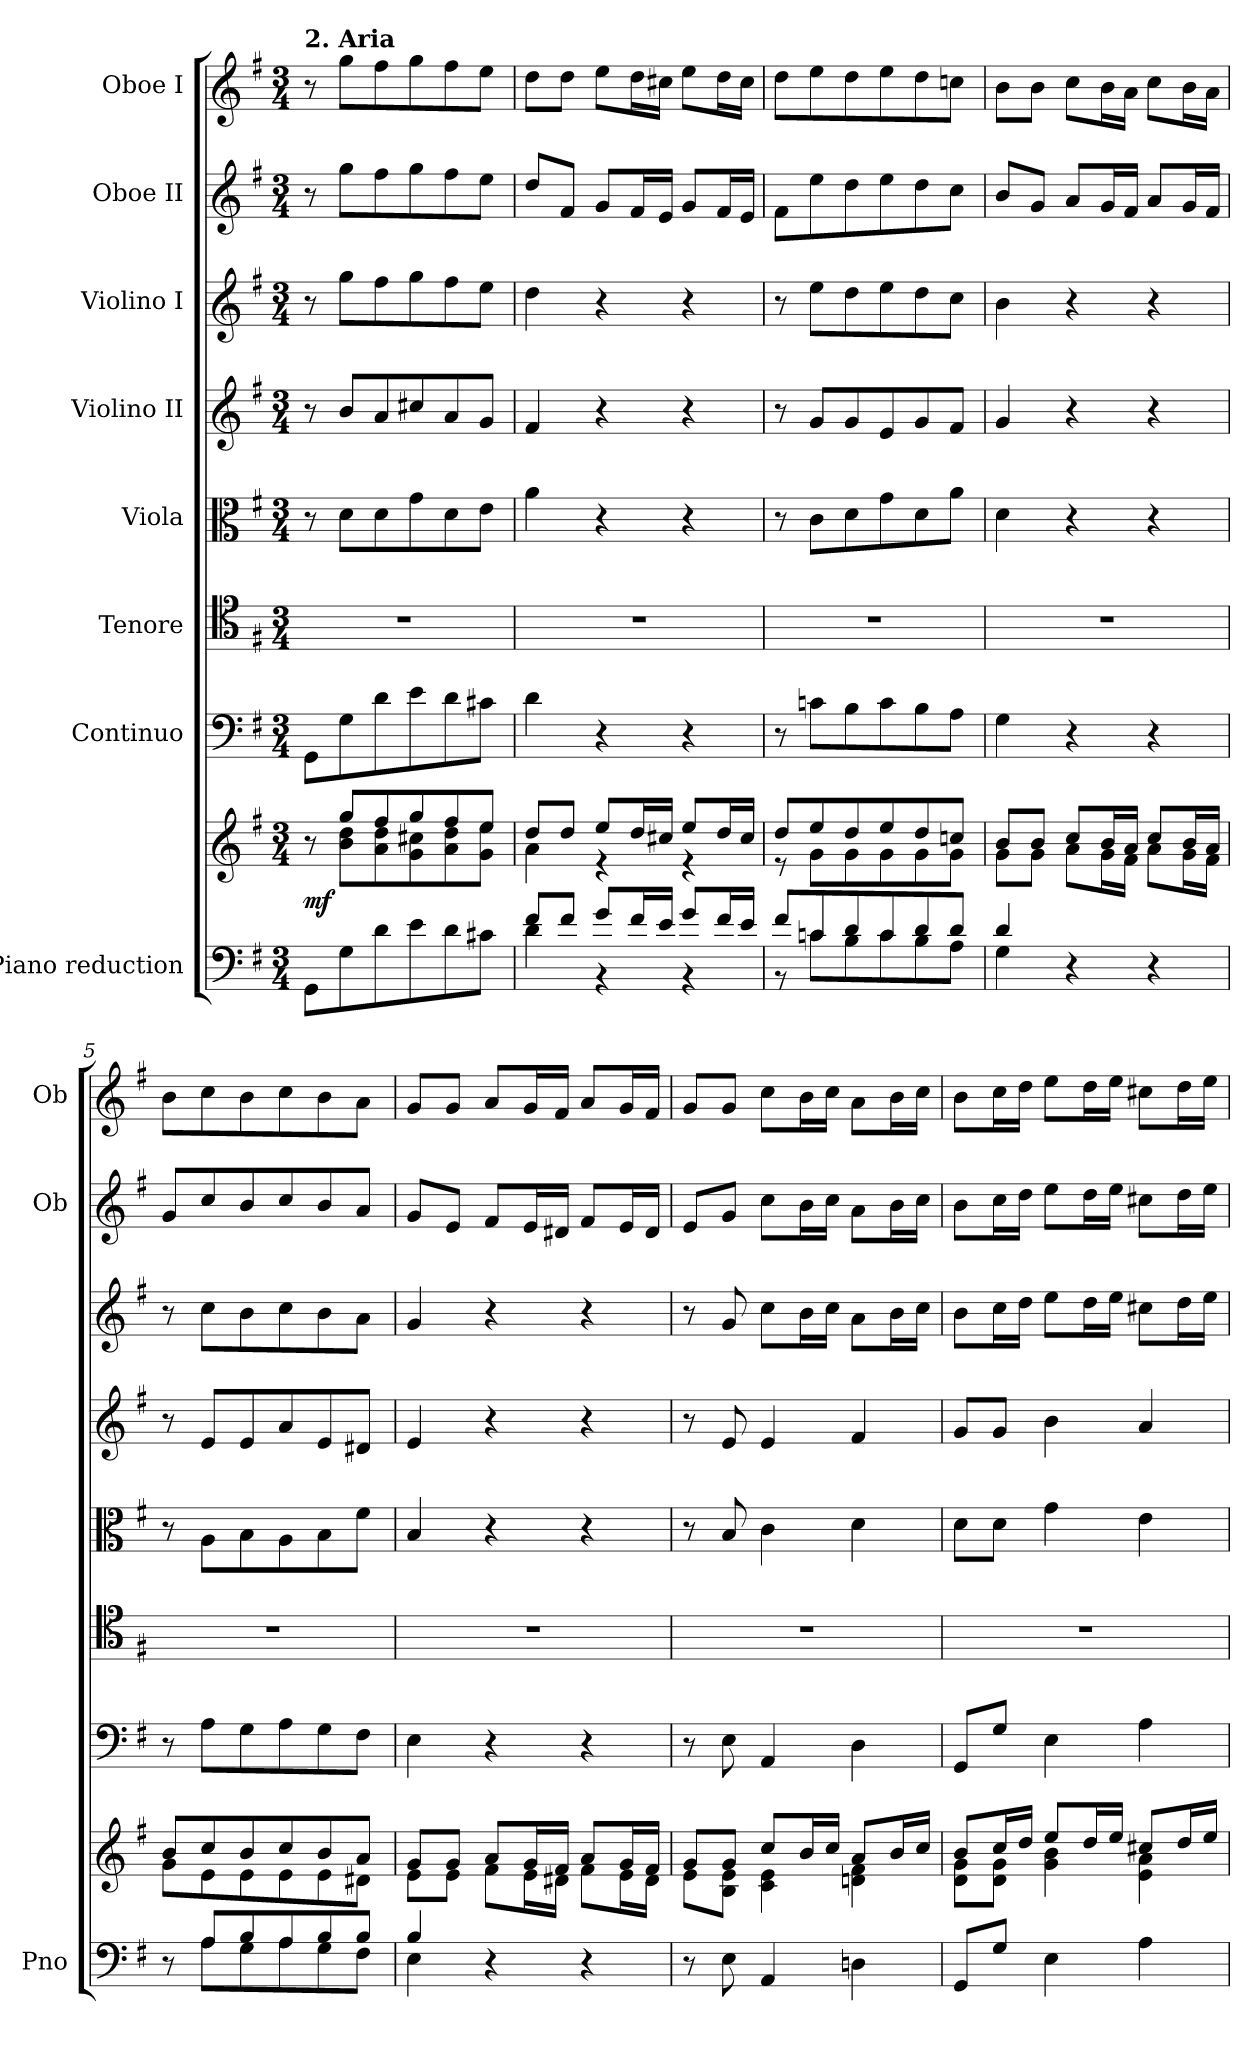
**kern	**kern	**dynam	**kern	**kern	**kern	**kern	**kern	**kern	**kern
*part8	*part8	*part8	*part7	*part6	*part5	*part4	*part3	*part2	*part1
*staff9	*staff8	*staff8/9	*staff7	*staff6	*staff5	*staff4	*staff3	*staff2	*staff1
*I"Piano reduction	*	*	*I"Continuo	*I"Tenore	*I"Viola	*I"Violino II	*I"Violino I	*I"Oboe II	*I"Oboe I
*I'Pno	*	*	*	*	*	*	*	*I'Ob	*I'Ob
*stria5	*stria5	*	*	*	*	*	*	*	*
*clefF4	*clefG2	*	*clefF4	*clefC4	*clefC3	*clefG2	*clefG2	*clefG2	*clefG2
*k[f#]	*k[f#]	*	*k[f#]	*k[f#]	*k[f#]	*k[f#]	*k[f#]	*k[f#]	*k[f#]
*M3/4	*M3/4	*	*M3/4	*M3/4	*M3/4	*M3/4	*M3/4	*M3/4	*M3/4
=1	=1	=1	=1	=1	=1	=1	=1	=1	=1
*	*^	*	*	*	*	*	*	*	*
!	!	!	!	!	!	!	!	!	!	!LO:TX:a:B:t=2. Aria
!	!	!	!LO:DY:b	!	!	!	!	!	!	!
8GG\L	8r	8ryy	mf	8GG\L	2.r	8r	8r	8r	8r	8r
8G\	8gg/L	8b\ 8dd\L	.	8G\	.	8d\L	8b/L	8gg\L	8gg\L	8gg\L
8d\	8ff#/	8a\ 8dd\	.	8d\	.	8d\	8a/	8ff#\	8ff#\	8ff#\
8e\	8gg/	8g\ 8cc#X\	.	8e\	.	8g\	8cc#X/	8gg\	8gg\	8gg\
8d\	8ff#/	8a\ 8dd\	.	8d\	.	8d\	8a/	8ff#\	8ff#\	8ff#\
8c#X\J	8ee/J	8g\ 8ee\J	.	8c#X\J	.	8e\J	8g/J	8ee\J	8ee\J	8ee\J
=2	=2	=2	=2	=2	=2	=2	=2	=2	=2	=2
*^	*	*	*	*	*	*	*	*	*	*
8f#/L	4d\	8dd/L	4a\	.	4d\	2.r	4a\	4f#/	4dd\	8dd/L	8dd\L
8f#/J	.	8dd/J	.	.	.	.	.	.	.	8f#/J	8dd\J
8g/L	4r	8ee/L	4r	.	4r	.	4r	4r	4r	8g/L	8ee\L
16f#/L	.	16dd/L	.	.	.	.	.	.	.	16f#/L	16dd\L
16e/JJ	.	16cc#X/JJ	.	.	.	.	.	.	.	16e/JJ	16cc#X\JJ
8g/L	4r	8ee/L	4r	.	4r	.	4r	4r	4r	8g/L	8ee\L
16f#/L	.	16dd/L	.	.	.	.	.	.	.	16f#/L	16dd\L
16e/JJ	.	16cc#/JJ	.	.	.	.	.	.	.	16e/JJ	16cc#\JJ
=3	=3	=3	=3	=3	=3	=3	=3	=3	=3	=3	=3
8f#/L	8r	8dd/L	8r	.	8r	2.r	8r	8r	8r	8f#\L	8dd\L
8c/	8cn\L	8ee/	8g\L	.	8cn\L	.	8c\L	8g/L	8ee\L	8ee\	8ee\
8d/	8B\	8dd/	8g\	.	8B\	.	8d\	8g/	8dd\	8dd\	8dd\
8c/	8c\	8ee/	8g\	.	8c\	.	8g\	8e/	8ee\	8ee\	8ee\
8d/	8B\	8dd/	8g\	.	8B\	.	8d\	8g/	8dd\	8dd\	8dd\
8d/J	8A\J	8ccn/J	8g\J	.	8A\J	.	8a\J	8f#/J	8cc\J	8cc\J	8ccn\J
=4	=4	=4	=4	=4	=4	=4	=4	=4	=4	=4	=4
4d/	4G\	8b/L	8g\L	.	4G\	2.r	4d\	4g/	4b\	8b/L	8b\L
.	.	8b/J	8g\J	.	.	.	.	.	.	8g/J	8b\J
4r	4ryy	8cc/L	8a\L	.	4r	.	4r	4r	4r	8a/L	8cc\L
.	.	16b/L	16g\L	.	.	.	.	.	.	16g/L	16b\L
.	.	16a/JJ	16f#\JJ	.	.	.	.	.	.	16f#/JJ	16a\JJ
4r	4ryy	8cc/L	8a\L	.	4r	.	4r	4r	4r	8a/L	8cc\L
.	.	16b/L	16g\L	.	.	.	.	.	.	16g/L	16b\L
.	.	16a/JJ	16f#\JJ	.	.	.	.	.	.	16f#/JJ	16a\JJ
=5	=5	=5	=5	=5	=5	=5	=5	=5	=5	=5	=5
8r	8ryy	8b/L	8g\L	.	8r	2.r	8r	8r	8r	8g/L	8b\L
8A/L	8A\L	8cc/	8e\	.	8A\L	.	8A\L	8e/L	8cc\L	8cc/	8cc\
8B/	8G\	8b/	8e\	.	8G\	.	8B\	8e/	8b\	8b/	8b\
8A/	8A\	8cc/	8e\	.	8A\	.	8A\	8a/	8cc\	8cc/	8cc\
8B/	8G\	8b/	8e\	.	8G\	.	8B\	8e/	8b\	8b/	8b\
8B/J	8F#\J	8a/J	8d#X\J	.	8F#\J	.	8f#\J	8d#X/J	8a\J	8a/J	8a\J
=6	=6	=6	=6	=6	=6	=6	=6	=6	=6	=6	=6
4B/	4E\	8g/L	8e\L	.	4E\	2.r	4B/	4e/	4g/	8g/L	8g/L
.	.	8g/J	8e\J	.	.	.	.	.	.	8e/J	8g/J
4r	4ryy	8a/L	8f#\L	.	4r	.	4r	4r	4r	8f#/L	8a/L
.	.	16g/L	16e\L	.	.	.	.	.	.	16e/L	16g/L
.	.	16f#/JJ	16d#X\JJ	.	.	.	.	.	.	16d#X/JJ	16f#/JJ
4r	4ryy	8a/L	8f#\L	.	4r	.	4r	4r	4r	8f#/L	8a/L
.	.	16g/L	16e\L	.	.	.	.	.	.	16e/L	16g/L
.	.	16f#/JJ	16d#\JJ	.	.	.	.	.	.	16d#/JJ	16f#/JJ
*v	*v	*	*	*	*	*	*	*	*	*	*
!!LO:PB:g=z
=7	=7	=7	=7	=7	=7	=7	=7	=7	=7	=7
8r	8g/L	8e\L	.	8r	2.r	8r	8r	8r	8e/L	8g/L
8E\	8g/J	8B\ 8e\J	.	8E\	.	8B/	8e/	8g/	8g/J	8g/J
4AA/	8cc/L	4c\ 4e\	.	4AA/	.	4c\	4e/	8cc\L	8cc\L	8cc\L
.	16b/L	.	.	.	.	.	.	16b\L	16b\L	16b\L
.	16cc/JJ	.	.	.	.	.	.	16cc\JJ	16cc\JJ	16cc\JJ
4Dn\	8a/L	4dn\ 4f#\	.	4D\	.	4d\	4f#/	8a\L	8a\L	8a\L
.	16b/L	.	.	.	.	.	.	16b\L	16b\L	16b\L
.	16cc/JJ	.	.	.	.	.	.	16cc\JJ	16cc\JJ	16cc\JJ
=8	=8	=8	=8	=8	=8	=8	=8	=8	=8	=8
8GG/L	8b/L	8d\ 8g\L	.	8GG/L	2.r	8d\L	8g/L	8b\L	8b\L	8b\L
8G/J	16cc/L	8d\ 8g\J	.	8G/J	.	8d\J	8g/J	16cc\L	16cc\L	16cc\L
.	16dd/JJ	.	.	.	.	.	.	16dd\JJ	16dd\JJ	16dd\JJ
4E\	8ee/L	4g\ 4b\	.	4E\	.	4g\	4b\	8ee\L	8ee\L	8ee\L
.	16dd/L	.	.	.	.	.	.	16dd\L	16dd\L	16dd\L
.	16ee/JJ	.	.	.	.	.	.	16ee\JJ	16ee\JJ	16ee\JJ
4A\	8cc#X/L	4e\ 4a\	.	4A\	.	4e\	4a/	8cc#X\L	8cc#X\L	8cc#X\L
.	16dd/L	.	.	.	.	.	.	16dd\L	16dd\L	16dd\L
.	16ee/JJ	.	.	.	.	.	.	16ee\JJ	16ee\JJ	16ee\JJ
*	*v	*v	*	*	*	*	*	*	*	*
=	=	=	=	=	=	=	=	=	=
*-	*-	*-	*-	*-	*-	*-	*-	*-	*-
